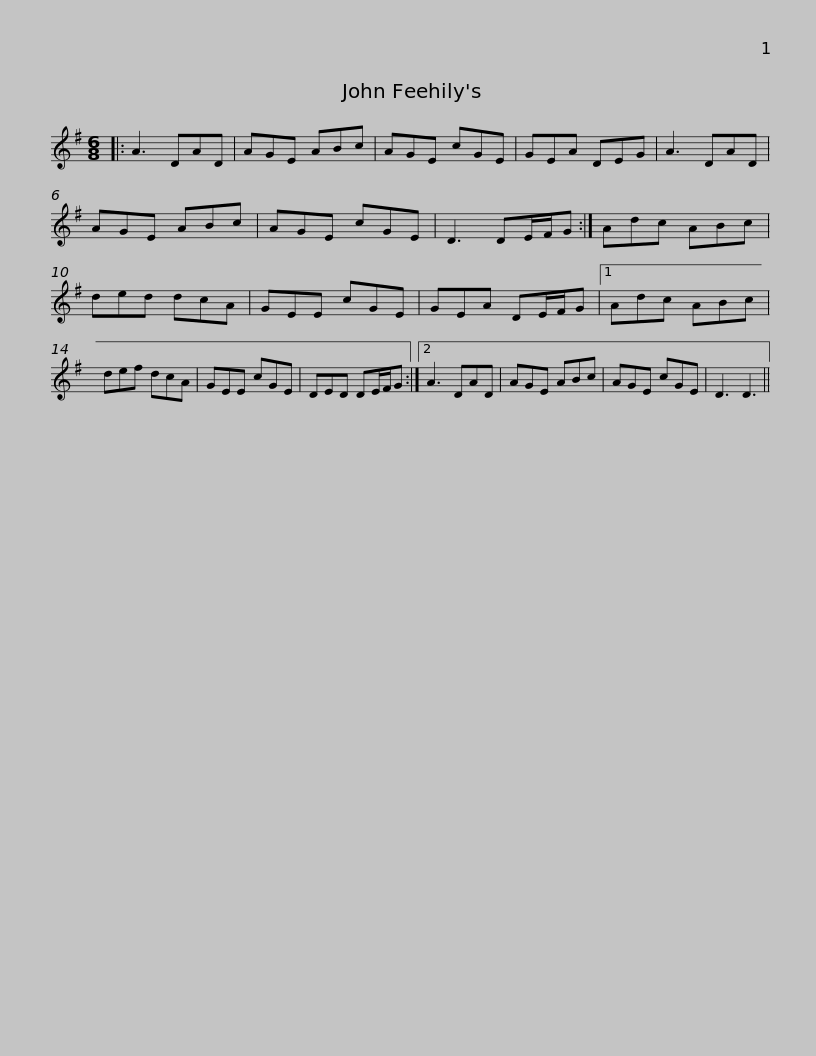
X:1
L:1/8
M:6/8
I:linebreak $
K:G
V:1 treble
V:1
|: A3 DAD | AGE ABc | AGE cGE | GEA DEG | A3 DAD | %5
 AGE ABc | AGE cGE |$ D3 DE/F/G :| Adc ABc | ded dcA | %10
 GEE cGE | GEA DE/F/G |1 Adc ABc | def dcA |$ GEE cGE | %15
 DED DE/F/G :|2 A3 DAD | AGE ABc | AGE cGE | D3 D3 || %20
